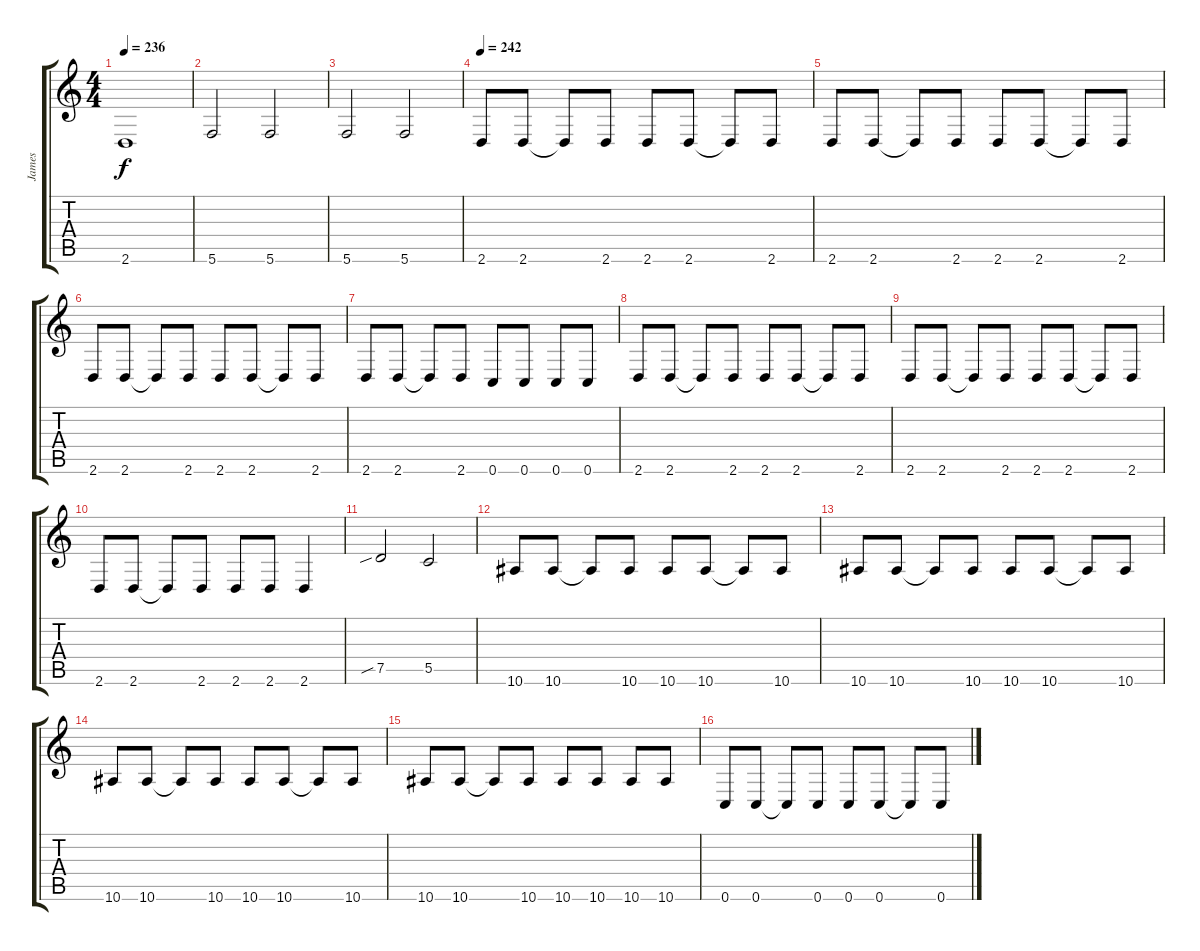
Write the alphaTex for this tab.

\track ("James" "James") {instrument electricbasspick}
\staff {score tabs}
\tuning (D4 A3 F3 C3 G2 C2) {hide}
\ts (4 4)
\tempo 236
\clef g2
\ks c
2.6{t}.1{dy f} |
5.6.2 5.6.2 |
5.6.2 5.6.2 |
\tempo 242
2.6.8 2.6.8 2.6{t}.8 2.6.8 2.6.8 2.6.8 2.6{t}.8 2.6.8 |
2.6.8 2.6.8 2.6{t}.8 2.6.8 2.6.8 2.6.8 2.6{t}.8 2.6.8 |
2.6.8 2.6.8 2.6{t}.8 2.6.8 2.6.8 2.6.8 2.6{t}.8 2.6.8 |
2.6.8 2.6.8 2.6{t}.8 2.6.8 0.6.8 0.6.8 0.6.8 0.6.8 |
2.6.8 2.6.8 2.6{t}.8 2.6.8 2.6.8 2.6.8 2.6{t}.8 2.6.8 |
2.6.8 2.6.8 2.6{t}.8 2.6.8 2.6.8 2.6.8 2.6{t}.8 2.6.8 |
2.6.8 2.6.8 2.6{t}.8 2.6.8 2.6.8 2.6.8 2.6.4 |
7.5{sib}.2 5.5.2 |
10.6.8 10.6.8 10.6{t}.8 10.6.8 10.6.8 10.6.8 10.6{t}.8 10.6.8 |
10.6.8 10.6.8 10.6{t}.8 10.6.8 10.6.8 10.6.8 10.6{t}.8 10.6.8 |
10.6.8 10.6.8 10.6{t}.8 10.6.8 10.6.8 10.6.8 10.6{t}.8 10.6.8 |
10.6.8 10.6.8 10.6{t}.8 10.6.8 10.6.8 10.6.8 10.6.8 10.6.8 |
0.6.8 0.6.8 0.6{t}.8 0.6.8 0.6.8 0.6.8 0.6{t}.8 0.6.8
